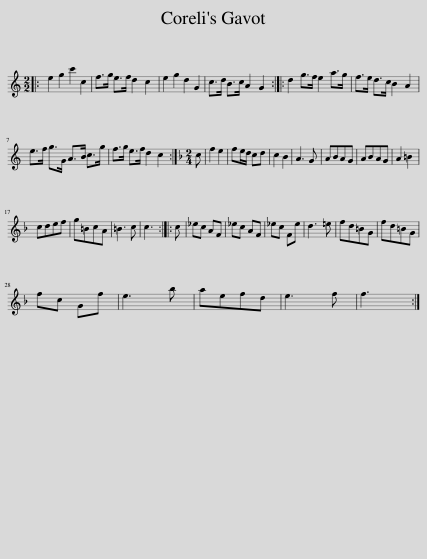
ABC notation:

X:1
L:1/8
M:2/2
I:linebreak $
K:C
V:1 treble
V:1
|: e2 g2 c'2 c2 | f>g e>f d2 c2 | e2 g2 d2 G2 | c>d B>c A2 G2 :: d2 g>f e2 a>g | %5
 f>e d>c B2 A2 |$ e>f g>G A>B c>g | f>g e>f d2 c2 :|[K:F][M:2/4] c | f2 e2 | %10
 fe/d/ cd | c2 B2 | A3 G | ABAG | ABAG | %15
 A2 =B2 |$ cdef | g=BcA | =B3 c | c3 :: %20
 c | _ec AF | _ec AF | _ec Fe | d3 =e | %25
 fd=BG | fd=BG |$ fc Gf | e3 b | aefd | %30
 e3 f | f3 :| %32
